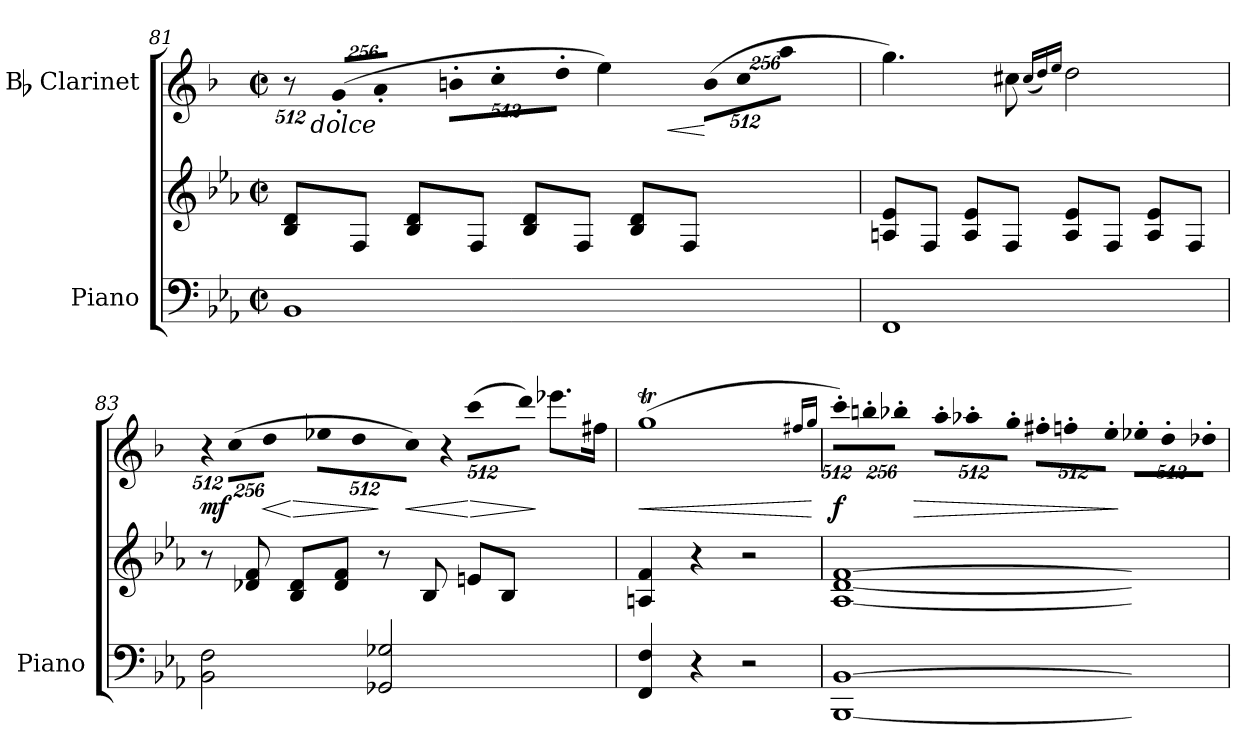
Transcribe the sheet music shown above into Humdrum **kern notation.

**kern	**kern	**kern	**dynam
*part2	*part2	*part1	*part1
*staff3	*staff2	*staff1	*staff1
*I"Piano	*	*I"Bb Clarinet	*
*I'Piano	*	*	*
*clefF4	*clefG2	*clefG2	*
*	*	*ITrd1c2	*
*k[b-e-a-]	*k[b-e-a-]	*k[b-e-a-]	*
*E-:	*E-:	*E-:	*
*M2/2	*M2/2	*M2/2	*
*met(c|)	*met(c|)	*met(c|)	*
*	*	*Xbrackettup	*
=81	=81	=81	=81
!	!	!LO:N:vis=8	!
*	*	*^	*
1BB-	8B-/ 8d/L	4096%341r	32ryy	.
.	.	.	256ryy	.
.	.	.	512ryy	.
.	.	.	1024ryy	.
.	.	.	4096ryy	.
!	!	!	!LO:TX:b:i:t=dolce	!
.	.	.	2ryy	.
!	!	!LO:N:vis=8	!	!
.	.	(>2048%171f'</L	.	.
.	8F/J	.	.	.
!	!	!LO:N:vis=8	!	!
.	.	4096%341g'</J	.	.
!	!	!LO:N:vis=8	!	!
.	8B-/ 8d/L	4096%341an'>\L	.	.
!	!	!LO:N:vis=8	!	!
.	.	2048%171b-'>\	.	.
.	8F/J	.	.	.
!	!	!LO:N:vis=8	!	!
.	.	4096%341cc'>\J	.	.
.	8B-/ 8d/L	4dd\)	.	.
.	.	.	4ryy	.
.	8F/J	.	.	.
!	!	!LO:N:vis=8	!	!
.	8B-/ 8d/L	(>4096%341a\L	.	.
.	.	.	8ryy	.
!	!	!LO:N:vis=8	!	!LO:HP:b
.	.	2048%171b-\	.	<
.	8F/J	.	.	.
.	.	.	16ryy	.
!	!	!LO:N:vis=8	!	!
.	.	4096%341gg\J	.	[
.	.	.	64ryy	.
.	.	.	128ryy	.
.	.	.	2048.ryy	.
*	*	*v	*v	*
=82	=82	=82	=82
1FF	8An/ 8e-/L	4.ff\)	.
.	8F/J	.	.
.	8A/ 8e-/L	.	.
.	8F/J	8bn\	.
.	.	(<16qb/LL	.
.	.	16qcc/)	.
.	.	16qdd/JJ	.
.	8A/ 8e-/L	2cc\	.
.	8F/J	.	.
.	8A/ 8e-/L	.	.
.	8F/J	.	.
=83	=83	=83	=83
!	!	!LO:N:vis=8	!LO:DY:b
2BB-\ 2F\	8r	4096%341r	mf
!	!	!LO:N:vis=8	!
.	.	(>2048%171b-\L	.
.	8d-X/ 8f/	.	.
!	!	!LO:N:vis=8	!LO:HP:b
.	.	4096%341cc\J	<
!	!	!LO:N:vis=8	!LO:HP:n=1:b
.	8B-/ 8d-/L	4096%341dd-X\L	[ >
!	!	!LO:N:vis=8	!
.	.	2048%171cc\	.
.	8d-/ 8f/J	.	.
!	!	!LO:N:vis=8	!
.	.	4096%341b-\J)	.
!	!	!LO:N:vis=8	!
2GG-X/ 2G-X/	8r	4096%341r	]
!	!	!LO:N:vis=8	!LO:HP:b
.	.	(>2048%171bb-\L	<
.	8B-/	.	.
!	!	!LO:N:vis=8	!
.	.	4096%341ccc\J)	.
!	!	!	!LO:HP:n=1:b
.	8en/L	8.ddd-X\L	[ >
.	8B-/J	.	.
.	.	16een\Jk	.
.	.	.	]
=84	=84	=84	=84
!	!	!	!LO:HP:b
4FF/ 4F/	4An/ 4f/	(>1ffT	<
4r	4r	.	.
2r	2r	.	.
.	.	16qeen/LL	.
.	.	16qff/JJ	.
.	.	.	[
!!LO:LB:g=z
=85	=85	=85	=85
!	!	!LO:N:vis=8	!LO:DY:b
[1BBB- [1BB-	[1A- [1d [1f	4096%341bb-'>\L)	f
!	!	!LO:N:vis=8	!
.	.	2048%171aan'>\	.
!	!	!LO:N:vis=8	!
.	.	4096%341aa-X'>\J	.
!	!	!LO:N:vis=8	!LO:HP:b
.	.	4096%341gg'>\L	>
!	!	!LO:N:vis=8	!
.	.	2048%171gg-X'>\	.
!	!	!LO:N:vis=8	!
.	.	4096%341ff'>\J	.
!	!	!LO:N:vis=8	!
.	.	4096%341een'>\L	.
!	!	!LO:N:vis=8	!
.	.	2048%171ee-X'>\	.
!	!	!LO:N:vis=8	!
.	.	4096%341dd'>\J	.
!	!	!LO:N:vis=8	!
.	.	4096%341dd-X'>\L	.
!	!	!LO:N:vis=8	!
.	.	2048%171cc'>\	.
!	!	!LO:N:vis=8	!
.	.	4096%341cc-X'>\J	.
.	.	.	]
=	=	=	=
*-	*-	*-	*-
